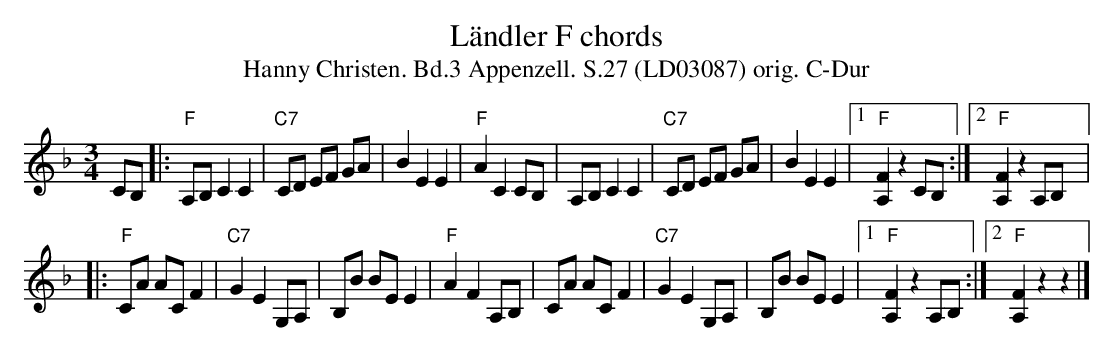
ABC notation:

X:1
T:Ländler F chords
T:Hanny Christen. Bd.3 Appenzell. S.27 (LD03087) orig. C-Dur
M:3/4
L:1/8
K:Fmaj%%MIDI gchordon
CB, |: "F"A,B, C2 C2 | "C7"CD EF GA | B2 E2 E2 | "F"A2 C2 CB, | \
A,B, C2 C2 | "C7"CD EF GA | B2 E2 E2 |1 "F"[A,F]2 z2 CB, :|2 "F"[FA,]2 z2 A,B, |:
"F"CA AC F2 | "C7"G2 E2 G,A, | B,B BE E2 | "F"A2 F2 A,B, | \
CA AC F2 | "C7"G2 E2 G,A, | B,B BE E2 |1 "F"[FA,]2 z2 A,B, :|2 "F"[A,F]2 z2 z2 |]
